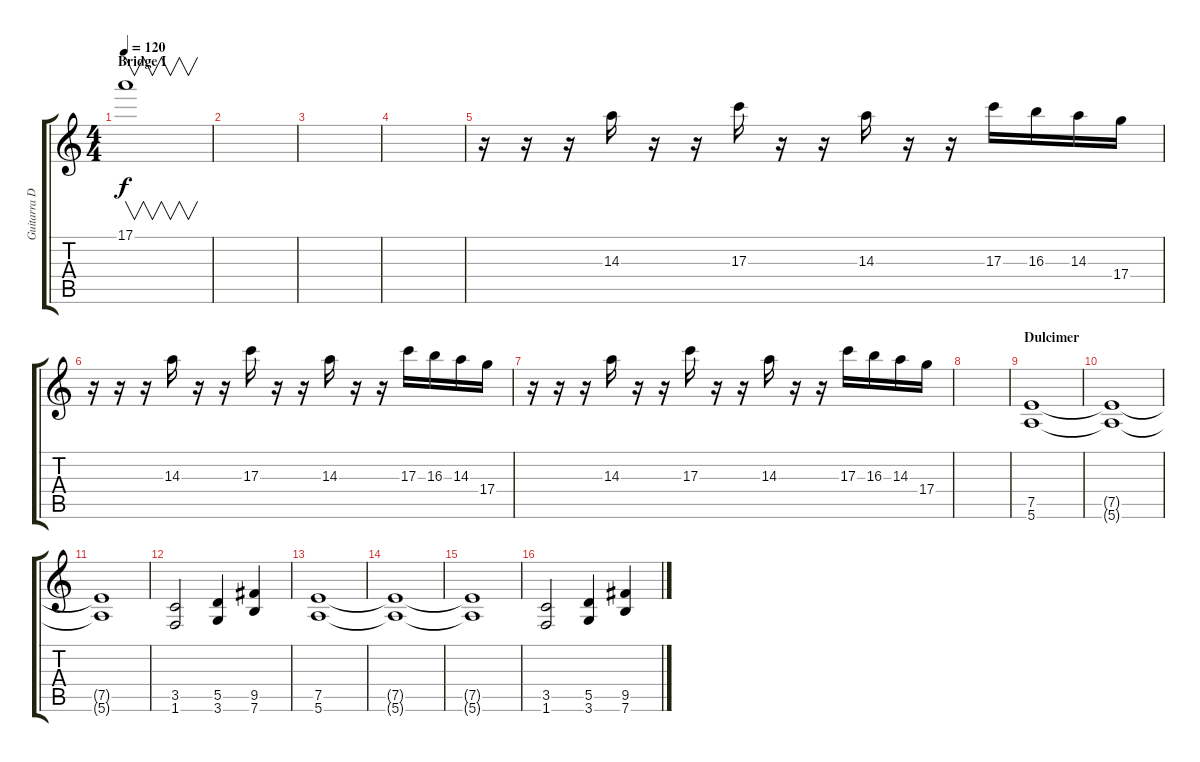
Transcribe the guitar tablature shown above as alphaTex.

\track ("Guitarra Distorção 1" "Guitarra D") {instrument distortionguitar}
\staff {score tabs}
\tuning (E4 B3 G3 D3 A2 E2) {hide}
\ts (4 4)
\section ("" "Bridge I")
\tempo 120
\clef g2
\ks c
17.1.1{v dy f volume 0} |
|
|
|
r.16{volume 12} r.16 r.16 14.3.16 r.16 r.16 17.3.16 r.16 r.16 14.3.16 r.16 r.16 17.3.16 16.3.16 14.3.16 17.4.16 |
r.16 r.16 r.16 14.3.16 r.16 r.16 17.3.16 r.16 r.16 14.3.16 r.16 r.16 17.3.16 16.3.16 14.3.16 17.4.16 |
r.16 r.16 r.16 14.3.16 r.16 r.16 17.3.16 r.16 r.16 14.3.16 r.16 r.16 17.3.16 16.3.16 14.3.16 17.4.16 |
|
\section ("" "Dulcimer")
(7.5 5.6).1 |
(7.5{t} 5.6{t}).1 |
(7.5{t} 5.6{t}).1 |
(3.5 1.6).2 (5.5 3.6).4 (9.5 7.6).4 |
(7.5 5.6).1 |
(7.5{t} 5.6{t}).1 |
(7.5{t} 5.6{t}).1 |
(3.5 1.6).2 (5.5 3.6).4 (9.5 7.6).4
